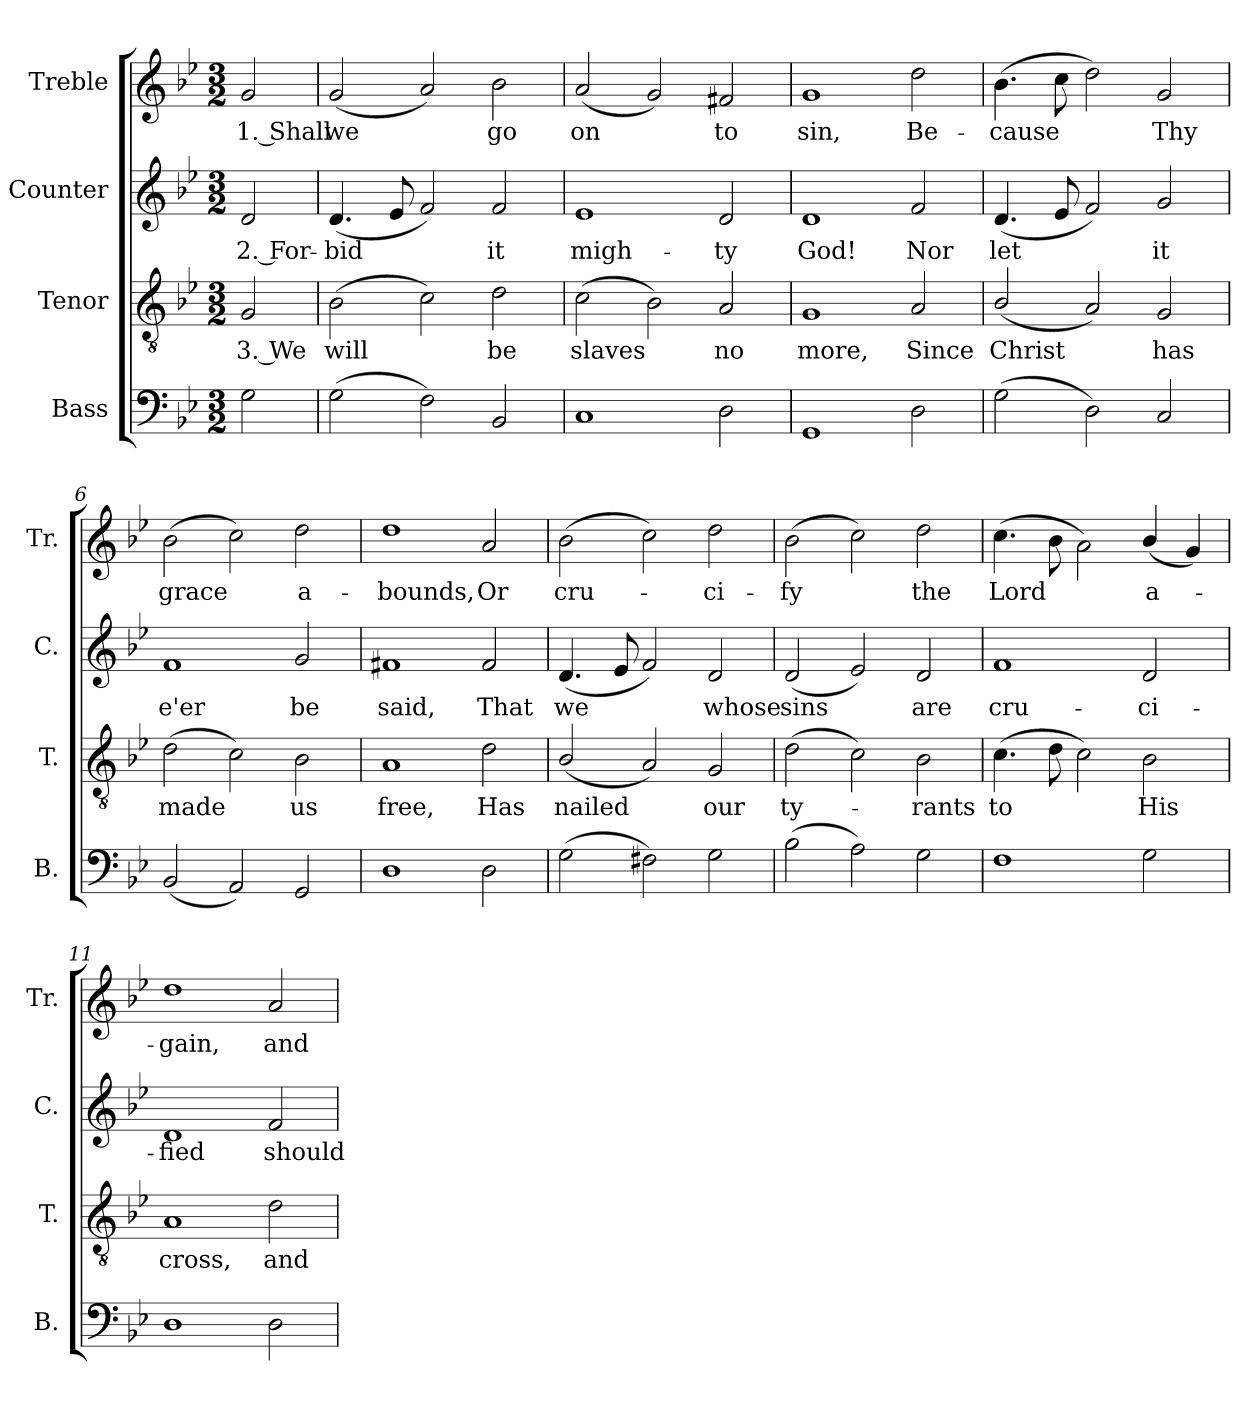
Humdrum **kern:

**kern	**kern	**text	**kern	**text	**kern	**text
*part4	*part3	*part3	*part2	*part2	*part1	*part1
*staff4	*staff3	*staff3	*staff2	*staff2	*staff1	*staff1
*I"Bass	*I"Tenor	*	*I"Counter	*	*I"Treble	*
*I'B.	*I'T.	*	*I'C.	*	*I'Tr.	*
*clefF4	*clefGv2	*	*clefG2	*	*clefG2	*
*k[b-e-]	*k[b-e-]	*	*k[b-e-]	*	*k[b-e-]	*
*B-:	*B-:	*	*B-:	*	*B-:	*
*M3/2	*M3/2	*	*M3/2	*	*M3/2	*
=1	=1	=1	=1	=1	=1	=1
2G\	2G/	3. We	2d/	2. For-	2g/	1. Shall
=2	=2	=2	=2	=2	=2	=2
(2G\	(2B-\	will	(4.d/	-bid	(2g/	we
.	.	.	8e-/	.	.	.
2F\)	2c\)	.	2f/)	.	2a/)	.
2BB-/	2d\	be	2f/	it	2b-\	go
=3	=3	=3	=3	=3	=3	=3
1C	(2c\	slaves	1e-	migh-	(2a/	on
.	2B-\)	.	.	.	2g/)	.
2D\	2A/	no	2d/	-ty	2f#X/	to
=4	=4	=4	=4	=4	=4	=4
1GG	1G	more,	1d	God!	1g	sin,
2D\	2A/	Since	2f/	Nor	2dd\	Be-
=5	=5	=5	=5	=5	=5	=5
(2G\	(2B-/	Christ	(4.d/	let	(4.b-\	-cause
.	.	.	8e-/	.	8cc\	.
2D\)	2A/)	.	2f/)	.	2dd\)	.
2C/	2G/	has	2g/	it	2g/	Thy
=6	=6	=6	=6	=6	=6	=6
(2BB-/	(2d\	made	1f	e'er	(2b-\	grace
2AA/)	2c\)	.	.	.	2cc\)	.
2GG/	2B-\	us	2g/	be	2dd\	a-
=7	=7	=7	=7	=7	=7	=7
1D	1A	free,	1f#X	said,	1dd	-bounds,
2D\	2d\	Has	2f#/	That	2a/	Or
=8	=8	=8	=8	=8	=8	=8
(2G\	(2B-/	nailed	(4.d/	we	(2b-\	cru-
.	.	.	8e-/	.	.	.
2F#X\)	2A/)	.	2f/)	.	2cc\)	.
2G\	2G/	our	2d/	whose	2dd\	-ci-
!!LO:LB:g=z
=9	=9	=9	=9	=9	=9	=9
(2B-\	(2d\	ty-	(2d/	sins	(2b-\	-fy
2A\)	2c\)	.	2e-/)	.	2cc\)	.
2G\	2B-\	-rants	2d/	are	2dd\	the
=10	=10	=10	=10	=10	=10	=10
1F	(4.c\	to	1f	cru-	(4.cc\	Lord
.	8d\	.	.	.	8b-\	.
.	2c\)	.	.	.	2a\)	.
2G\	2B-\	His	2d/	-ci-	(4b-/	a-
.	.	.	.	.	4g/)	.
=11	=11	=11	=11	=11	=11	=11
1D	1A	cross,	1d	-fied	1dd	-gain,
2D\	2d\	and	2f/	should	2a/	and
=	=	=	=	=	=	=
*-	*-	*-	*-	*-	*-	*-
